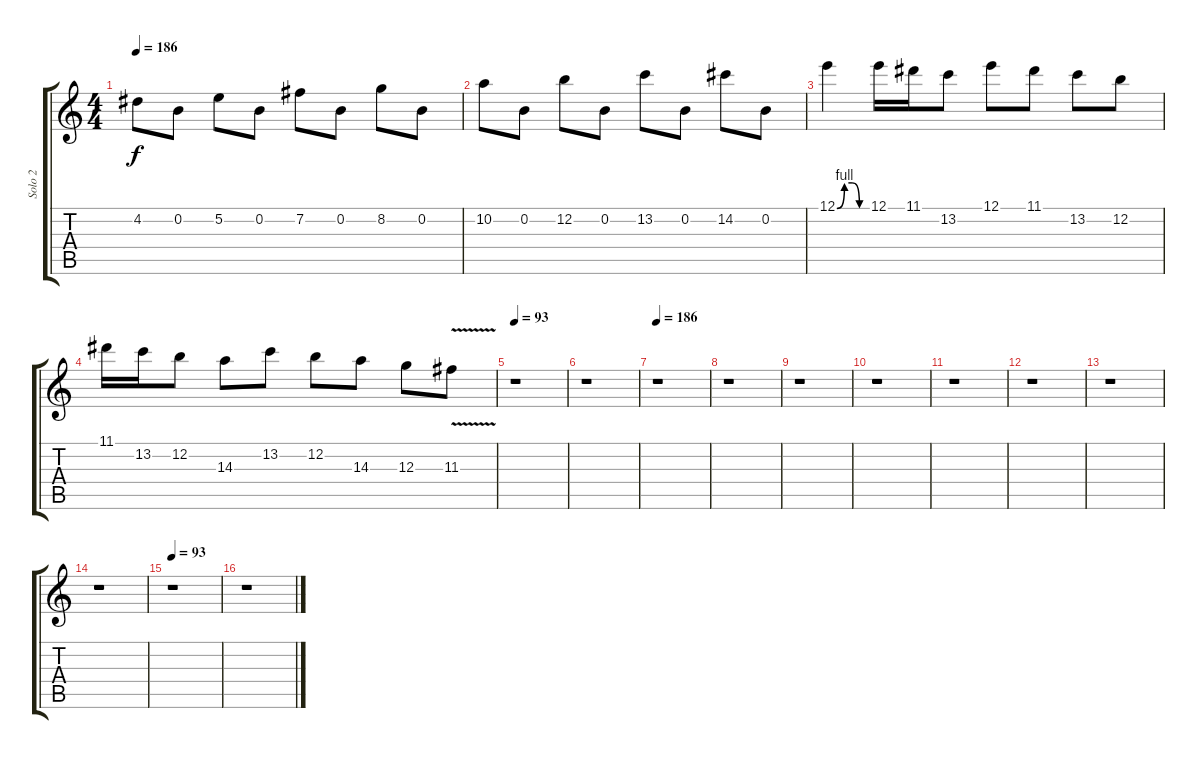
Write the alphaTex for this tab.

\track ("Solo 2" "Solo 2") {instrument distortionguitar}
\staff {score tabs}
\tuning (E4 B3 G3 D3 A2 E2) {hide}
\ts (4 4)
\tempo 186
\clef g2
\ks c
4.2{t}.8{dy f} 0.2.8 5.2.8 0.2.8 7.2.8 0.2.8 8.2.8 0.2.8 |
10.2.8 0.2.8 12.2.8 0.2.8 13.2.8 0.2.8 14.2.8 0.2.8 |
12.1{be (custom 0 0 15 4 30 4 45 0 60 0)}.4 12.1.16 11.1.16 13.2.8 12.1.8 11.1.8 13.2.8 12.2.8 |
11.1.16 13.2.16 12.2.8 14.3.8 13.2.8 12.2.8 14.3.8 12.3.8 11.3{v}.8 |
\tempo 93
r.1 |
r.1 |
\tempo 186
r.1 |
r.1 |
r.1 |
r.1 |
r.1 |
r.1 |
r.1 |
r.1 |
\tempo 93
r.1 |
r.1
